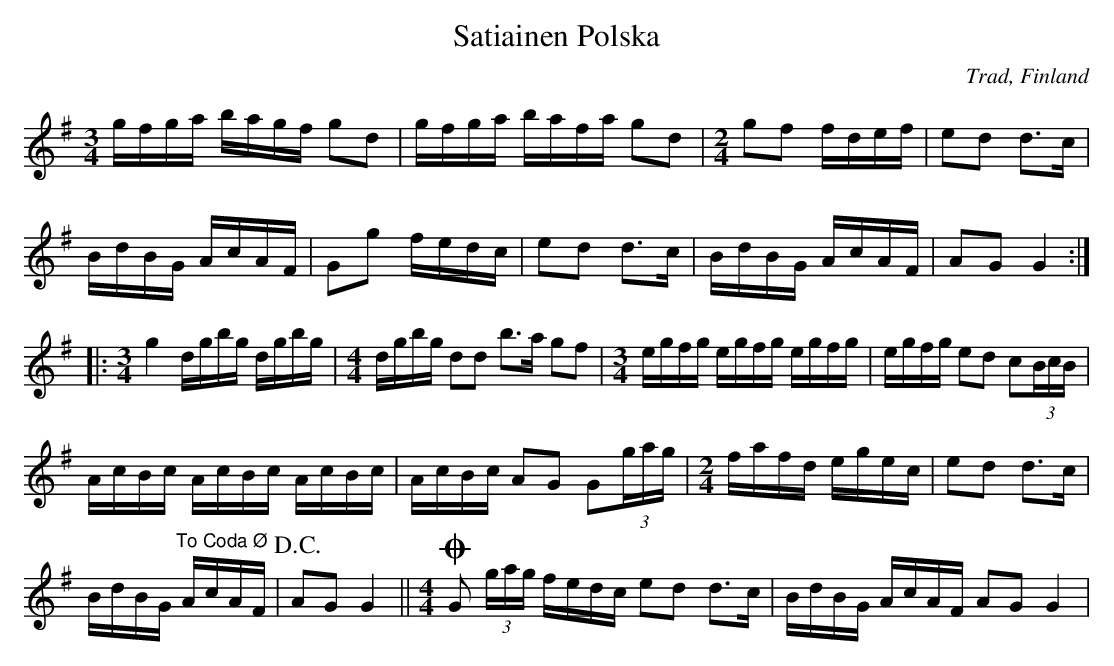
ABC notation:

X:1
T:Satiainen Polska
Q:100
O:Trad, Finland
L:1/16
M:3/4
K:G
gfga bagf g2d2 | gfga bafa g2d2 |[M:2/4] g2f2 fdef | e2d2 d2>c2 |
 BdBG AcAF | G2g2 fedc | e2d2 d2>c2 | BdBG AcAF | A2G2 G4 ::
[M:3/4] g4 dgbg dgbg |[M:4/4] dgbg d2d2 b2>a2 g2f2 | [M:3/4] egfg egfg egfg | egfg e2d2 c2(3BcB |
 AcBc AcBc AcBc | AcBc A2G2 G2(3gag | [M:2/4] fafd egec | e2d2 d2>c2 |
BdBG"^To Coda Ø" AcAF |!D.C.!   A2G2 G4 || [M:4/4]!coda! G2 (3gag fedc e2d2 d2>c2 | BdBG AcAF A2G2 G4 |
